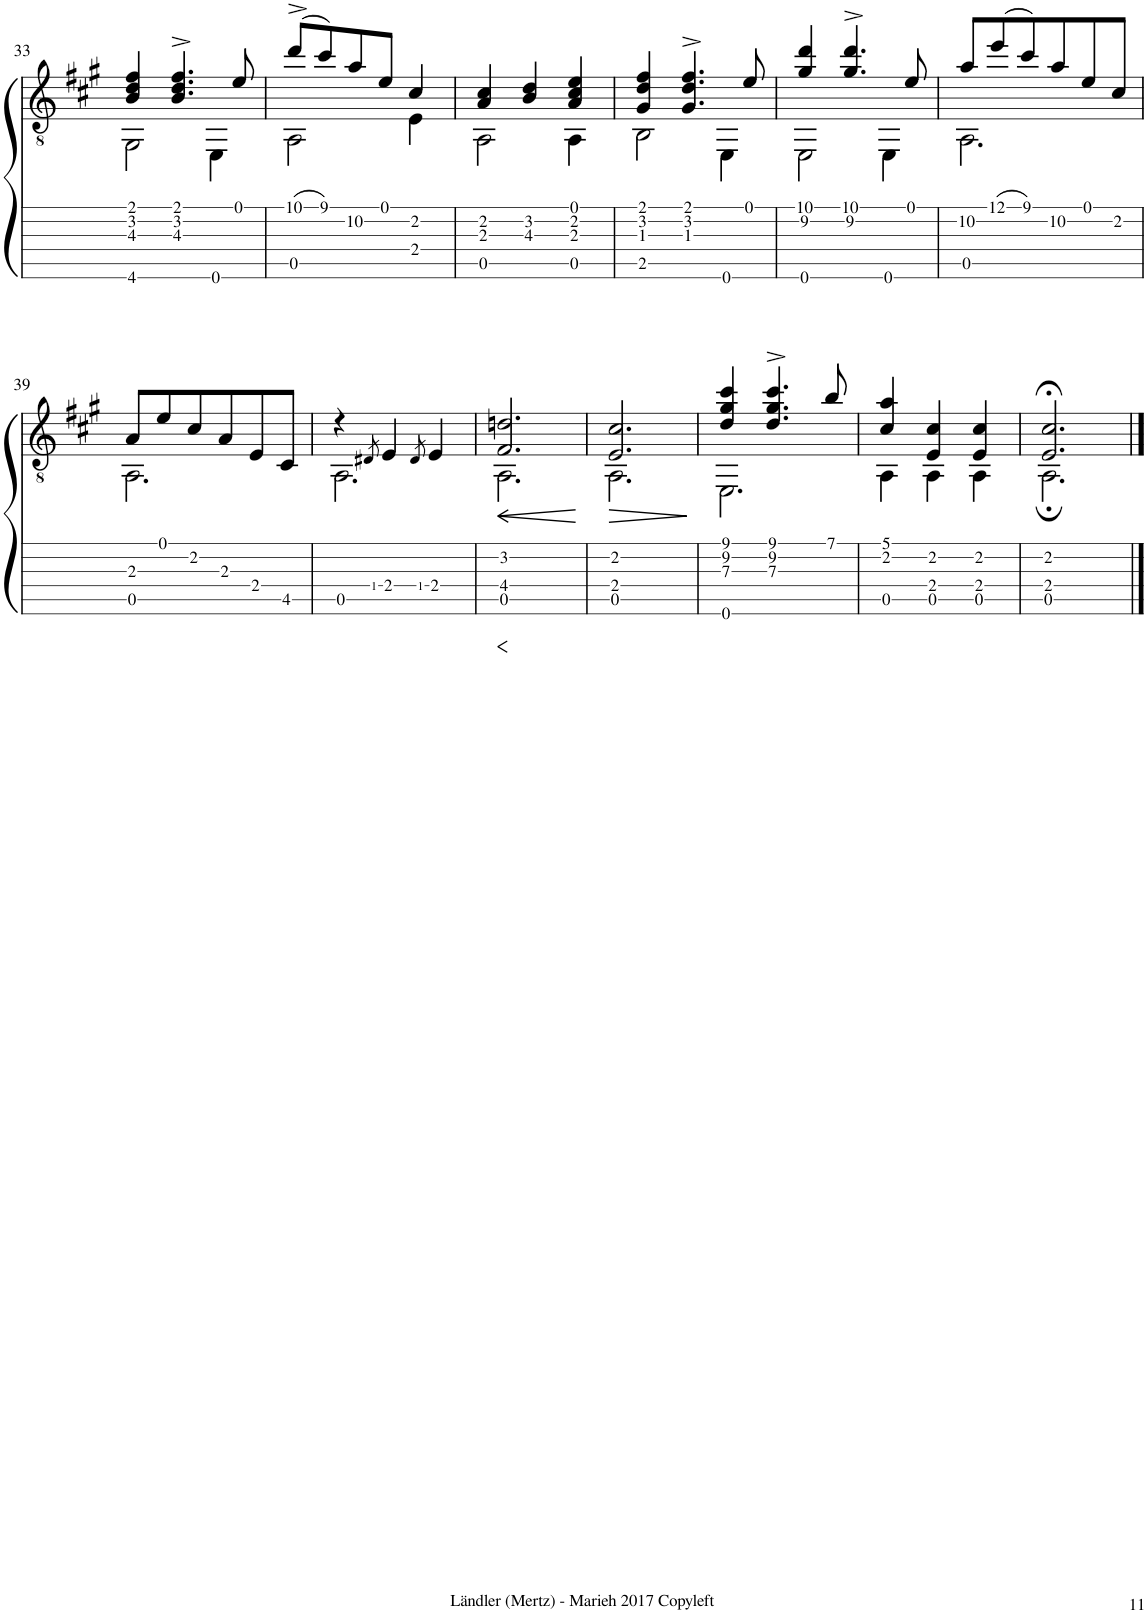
**kern	**kern	**dynam
*part2	*part1	*part1
*staff2	*staff1	*staff1
*I"Guitare classique [Tablature]	*I"Guitare classique	*
!!LO:PB:g=z
*	*clefGv2	*
*k[f#c#g#]	*k[f#c#g#]	*
*M3/4	*M3/4	*
=33	=33	=33
*^	*^	*
4B 4d 4f#	2GG#	4B/ 4d/ 4f#/	2GG#\	.
4.B 4.d 4.f#	.	4.B/^ 4.d/^ 4.f#/^	.	.
.	4EE	.	4EE\	.
8e	.	8e/	.	.
=34	=34	=34	=34	=34
(8ddL	2AA	(8dd^/L	2AA\	.
8cc#J)	.	8cc#/)	.	.
8aL	.	8a/	.	.
8eJ	.	8e/J	.	.
4c#	4E	4c#/	4E\	.
=35	=35	=35	=35	=35
4A 4c#	2AA	4A/ 4c#/	2AA\	.
4B 4d	.	4B/ 4d/	.	.
4A 4c# 4e	4AA	4A/ 4c#/ 4e/	4AA\	.
=36	=36	=36	=36	=36
4G# 4d 4f#	2BB	4G#/ 4d/ 4f#/	2BB\	.
4.G# 4.d 4.f#	.	4.G#/^ 4.d/^ 4.f#/^	.	.
.	4EE	.	4EE\	.
8e	.	8e/	.	.
=37	=37	=37	=37	=37
4g# 4dd	2EE	4g#/ 4dd/	2EE\	.
4.g# 4.dd	.	4.g#/^ 4.dd/^	.	.
.	4EE	.	4EE\	.
8e	.	8e/	.	.
=38	=38	=38	=38	=38
8aL	2.AA	8a/L	2.AA\	.
(8eeJ	.	(8ee/	.	.
8cc#L)	.	8cc#/)	.	.
8aJ	.	8a/	.	.
8eL	.	8e/	.	.
8c#J	.	8c#/J	.	.
!!LO:LB:g=z	!!
=39	=39	=39	=39	=39
8AL	2.AA	8A/L	2.AA\	.
8eJ	.	8e/	.	.
8c#L	.	8c#/	.	.
8AJ	.	8A/	.	.
8EL	.	8E/	.	.
8C#J	.	8C#/J	.	.
=40	=40	=40	=40	=40
4r	2.AA	4r	2.AA\	.
qD#X	.	8qD#X/	.	.
4E	.	4E/	.	.
qD#	.	8qD#/	.	.
4E	.	4E/	.	.
*v	*v	*	*	*
*	*v	*v	*
.	.	]
=41	=41	=41
*^	*	*
!	!	!	!LO:HP:b
*	*	*^	*
!	!	!	!	!LO:HP:n=1:b
2.F# 2.dn	2.AA	2.F#/ 2.dn/	2.AA\	< <
*v	*v	*	*	*
*	*v	*v	*
.	.	[
=42	=42	=42
*^	*	*
!	!	!	!LO:HP:b
*	*	*^	*
2.E 2.c#	2.AA	2.E/ 2.c#/	2.AA\	>
*v	*v	*	*	*
*	*v	*v	*
.	.	[
=43	=43	=43
*^	*^	*
4d 4g# 4cc#	2.EE	4d/ 4g#/ 4cc#/	2.EE\	.
4.d 4.g# 4.cc#	.	4.d/^ 4.g#/^ 4.cc#/^	.	.
8b	.	8b/	.	.
=44	=44	=44	=44	=44
4c# 4a	4AA	4c#/ 4a/	4AA\	.
4E 4c#	4AA	4E/ 4c#/	4AA\	.
4E 4c#	4AA	4E/ 4c#/	4AA\	.
=45	=45	=45	=45	=45
2.E 2.c#	2.AA	2.E/;< 2.c#/;<	2.AA;\	.
*v	*v	*	*	*
*	*v	*v	*
==	==	==
*-	*-	*-
